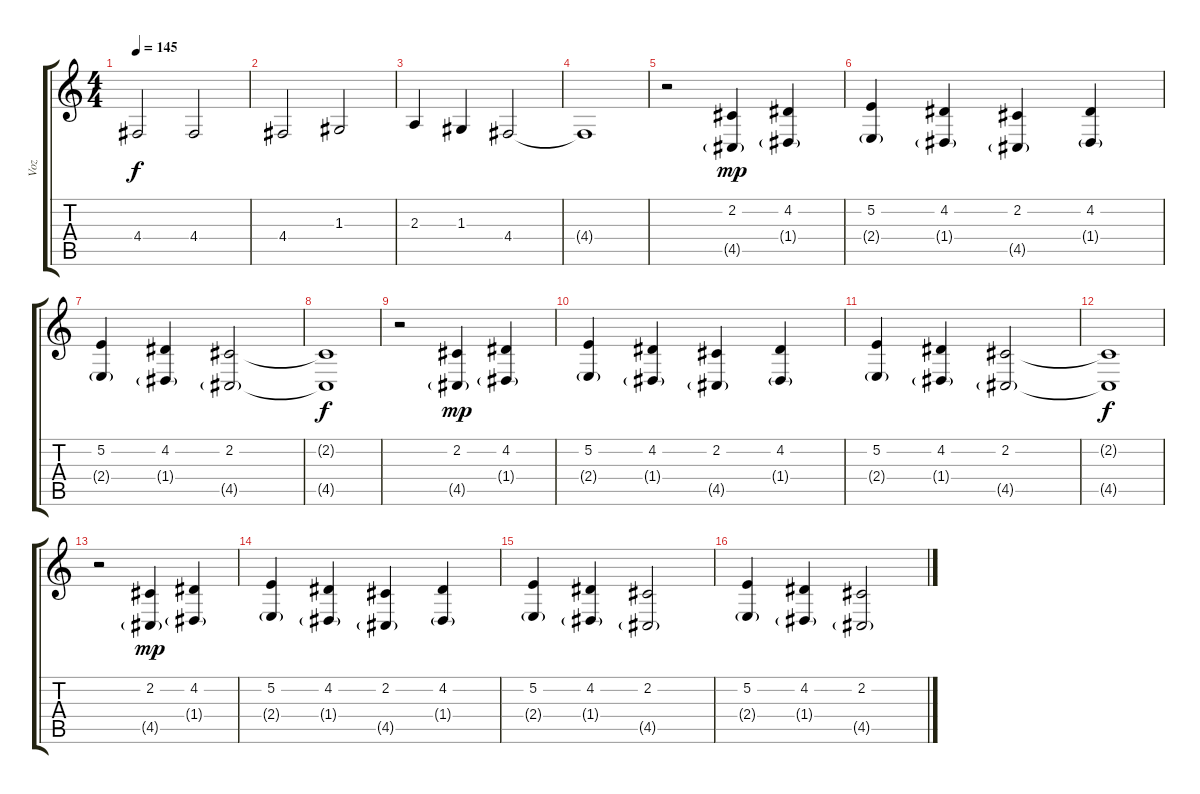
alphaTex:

\track ("Voz" "Voz") {instrument synthvoice}
\staff {score tabs}
\tuning (E4 B3 G3 D3 A2 E2) {hide}
\ts (4 4)
\tempo 145
\clef g2
\ks c
4.4.2{dy f} 4.4.2 |
4.4.2 1.3.2 |
2.3.4 1.3.4 4.4.2 |
4.4{t}.1 |
r.2 (2.2 4.5{g}).4{dy mp} (4.2 1.4{g}).4 |
(5.2 2.4{g}).4 (4.2 1.4{g}).4 (2.2 4.5{g}).4 (4.2 1.4{g}).4 |
(5.2 2.4{g}).4 (4.2 1.4{g}).4 (2.2 4.5{g}).2 |
(2.2{t} 4.5{t}).1{dy f} |
r.2 (2.2 4.5{g}).4{dy mp} (4.2 1.4{g}).4 |
(5.2 2.4{g}).4 (4.2 1.4{g}).4 (2.2 4.5{g}).4 (4.2 1.4{g}).4 |
(5.2 2.4{g}).4 (4.2 1.4{g}).4 (2.2 4.5{g}).2 |
(2.2{t} 4.5{t}).1{dy f} |
r.2 (2.2 4.5{g}).4{dy mp} (4.2 1.4{g}).4 |
(5.2 2.4{g}).4 (4.2 1.4{g}).4 (2.2 4.5{g}).4 (4.2 1.4{g}).4 |
(5.2 2.4{g}).4 (4.2 1.4{g}).4 (2.2 4.5{g}).2 |
(5.2 2.4{g}).4 (4.2 1.4{g}).4 (2.2 4.5{g}).2
